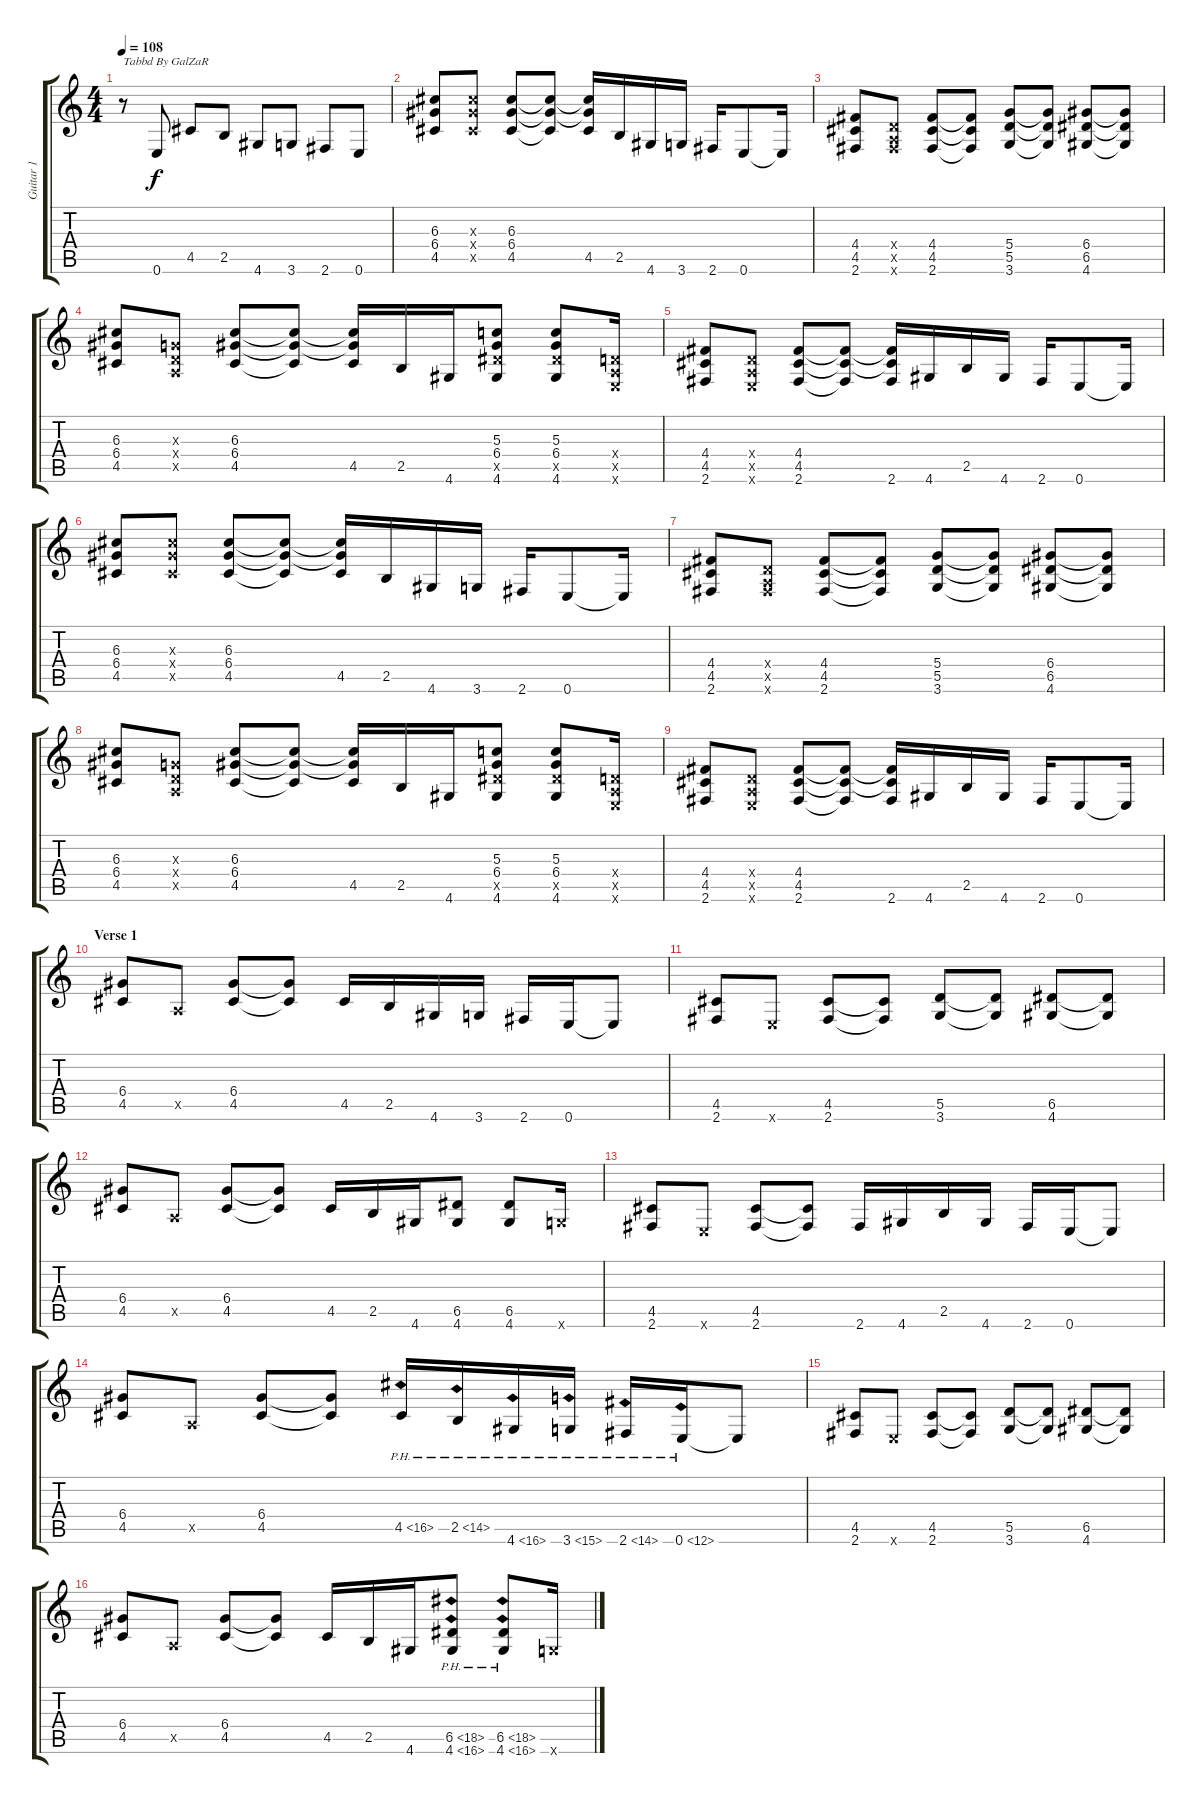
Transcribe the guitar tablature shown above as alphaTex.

\track ("Guitar 1" "Guitar 1") {instrument overdrivenguitar}
\staff {score tabs}
\tuning (E4 B3 G3 D3 A2 E2) {hide}
\ts (4 4)
\tempo 108
\clef g2
\ks c
r.8{txt "Tabbd By GalZaR" dy f instrument overdrivenguitar} 0.6.8 4.5.8 2.5.8 4.6.8 3.6.8 2.6.8 0.6.8 |
(6.3 6.4 4.5).8 (6.3{x} 6.4{x} 4.5{x}).8 (6.3 6.4 4.5).8 (6.3{t} 6.4{t} 4.5{t}).8 (6.3{t} 6.4{t} 4.5).16 2.5.16 4.6.16 3.6.16 2.6.16 0.6.8 0.6{t}.16 |
(4.4 4.5 2.6).8 (0.4{x} 0.5{x} 2.6{x}).8 (4.4 4.5 2.6).8 (4.4{t} 4.5{t} 2.6{t}).8 (5.4 5.5 3.6).8 (5.4{t} 5.5{t} 3.6{t}).8 (6.4 6.5 4.6).8 (6.4{t} 6.5{t} 4.6{t}).8 |
(6.3 6.4 4.5).8 (0.3{x} 0.4{x} 0.5{x}).8 (6.3 6.4 4.5).8 (6.3{t} 6.4{t} 4.5{t}).8 (6.3{t} 6.4{t} 4.5).16 2.5.16 4.6.16 (5.3 6.4 6.5{x} 4.6).8 (5.3 6.4 6.5{x} 4.6).8 (0.4{x} 0.5{x} 0.6{x}).16 |
(4.4 4.5 2.6).8 (0.4{x} 0.5{x} 0.6{x}).8 (4.4 4.5 2.6).8 (4.4{t} 4.5{t} 2.6{t}).8 (4.4{t} 4.5{t} 2.6).16 4.6.16 2.5.16 4.6.16 2.6.16 0.6.8 0.6{t}.16 |
(6.3 6.4 4.5).8 (6.3{x} 6.4{x} 4.5{x}).8 (6.3 6.4 4.5).8 (6.3{t} 6.4{t} 4.5{t}).8 (6.3{t} 6.4{t} 4.5).16 2.5.16 4.6.16 3.6.16 2.6.16 0.6.8 0.6{t}.16 |
(4.4 4.5 2.6).8 (0.4{x} 0.5{x} 2.6{x}).8 (4.4 4.5 2.6).8 (4.4{t} 4.5{t} 2.6{t}).8 (5.4 5.5 3.6).8 (5.4{t} 5.5{t} 3.6{t}).8 (6.4 6.5 4.6).8 (6.4{t} 6.5{t} 4.6{t}).8 |
(6.3 6.4 4.5).8 (0.3{x} 0.4{x} 0.5{x}).8 (6.3 6.4 4.5).8 (6.3{t} 6.4{t} 4.5{t}).8 (6.3{t} 6.4{t} 4.5).16 2.5.16 4.6.16 (5.3 6.4 6.5{x} 4.6).8 (5.3 6.4 6.5{x} 4.6).8 (0.4{x} 0.5{x} 0.6{x}).16 |
(4.4 4.5 2.6).8 (0.4{x} 0.5{x} 0.6{x}).8 (4.4 4.5 2.6).8 (4.4{t} 4.5{t} 2.6{t}).8 (4.4{t} 4.5{t} 2.6).16 4.6.16 2.5.16 4.6.16 2.6.16 0.6.8 0.6{t}.16 |
\section ("" "Verse 1")
(6.4 4.5).8 0.5{x}.8 (6.4 4.5).8 (6.4{t} 4.5{t}).8 4.5.16 2.5.16 4.6.16 3.6.16 2.6.16 0.6.16 0.6{t}.8 |
(4.5 2.6).8 0.6{x}.8 (4.5 2.6).8 (4.5{t} 2.6{t}).8 (5.5 3.6).8 (5.5{t} 3.6{t}).8 (6.5 4.6).8 (6.5{t} 4.6{t}).8 |
(6.4 4.5).8 0.5{x}.8 (6.4 4.5).8 (6.4{t} 4.5{t}).8 4.5.16 2.5.16 4.6.16 (6.5 4.6).8 (6.5 4.6).8 3.6{x}.16 |
(4.5 2.6).8 0.6{x}.8 (4.5 2.6).8 (4.5{t} 2.6{t}).8 2.6.16 4.6.16 2.5.16 4.6.16 2.6.16 0.6.16 0.6{t}.8 |
(6.4 4.5).8 0.5{x}.8 (6.4 4.5).8 (6.4{t} 4.5{t}).8 4.5{ph 12}.16 2.5{ph 12}.16 4.6{ph 12}.16 3.6{ph 12}.16 2.6{ph 12}.16 0.6{ph 12}.16 0.6{t}.8 |
(4.5 2.6).8 0.6{x}.8 (4.5 2.6).8 (4.5{t} 2.6{t}).8 (5.5 3.6).8 (5.5{t} 3.6{t}).8 (6.5 4.6).8 (6.5{t} 4.6{t}).8 |
(6.4 4.5).8 0.5{x}.8 (6.4 4.5).8 (6.4{t} 4.5{t}).8 4.5.16 2.5.16 4.6.16 (6.5{ph 12} 4.6{ph 12}).8 (6.5{ph 12} 4.6{ph 12}).8 3.6{x}.16
